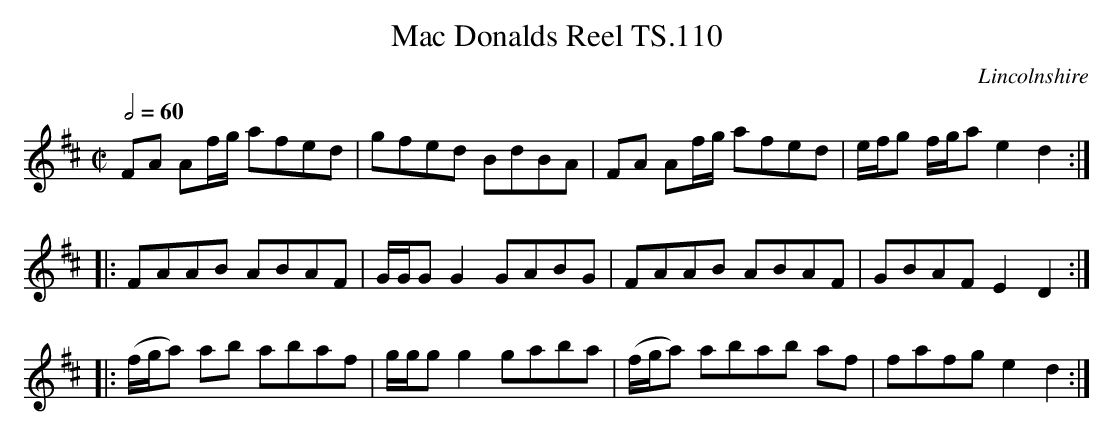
X:1
T:Mac Donalds Reel TS.110
L:1/8
M:C|
O:Lincolnshire
Q:1/2=60
K:D
FA Af/g/  afed|gfed BdBA|FA Af/g/ afed|e/f/g f/g/ae2d2:|!
|:FAAB ABAF|G/G/GG2GABG|FAAB ABAF|GBAF E2D2:|!
|:(f/g/a) ab abaf|g/g/gg2gaba|(f/g/a) abab af|fafge2d2:|]
